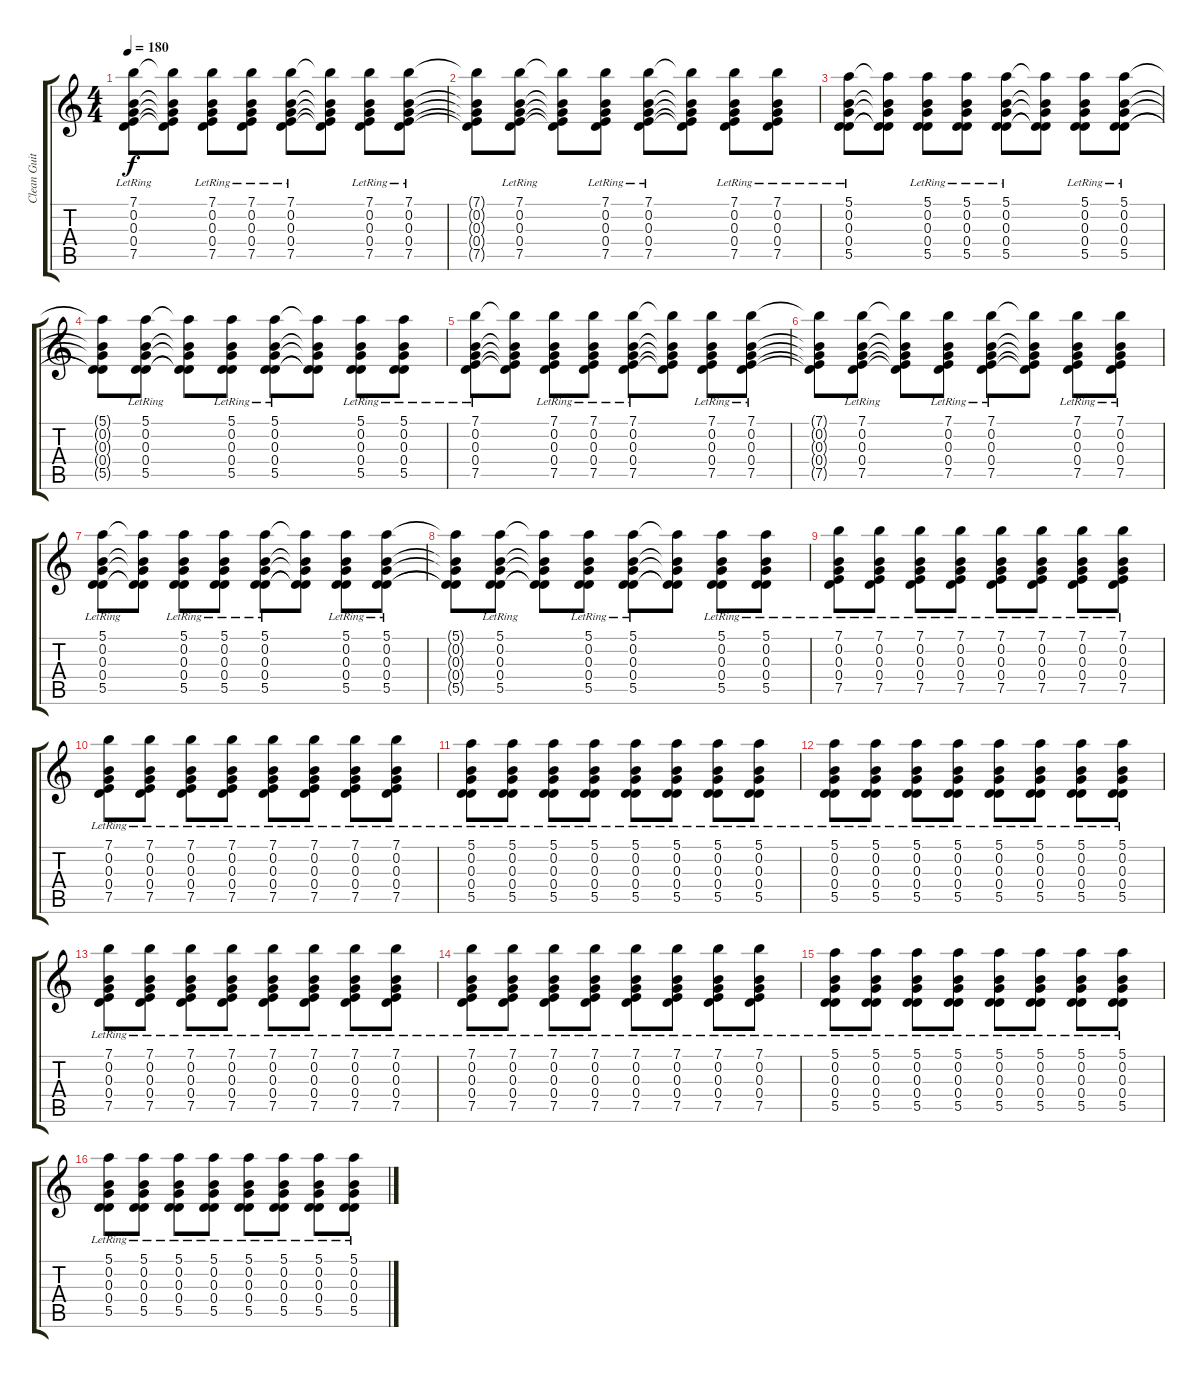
\track ("Clean Guitar" "Clean Guit") {instrument electricguitarjazz}
\staff {score tabs}
\tuning (E4 B3 G3 D3 A2 D2) {hide}
\ts (4 4)
\tempo 180
\clef g2
\ks c
(7.1{lr} 0.2{lr} 0.3{lr} 0.4{lr} 7.5{lr}).8{dy f} (7.1{t} 0.2{t} 0.3{t} 0.4{t} 7.5{t}).8 (7.1{lr} 0.2{lr} 0.3{lr} 0.4{lr} 7.5{lr}).8 (7.1{lr} 0.2{lr} 0.3{lr} 0.4{lr} 7.5{lr}).8 (7.1{lr} 0.2{lr} 0.3{lr} 0.4{lr} 7.5{lr}).8 (7.1{t} 0.2{t} 0.3{t} 0.4{t} 7.5{t}).8 (7.1{lr} 0.2{lr} 0.3{lr} 0.4{lr} 7.5{lr}).8 (7.1{lr} 0.2{lr} 0.3{lr} 0.4{lr} 7.5{lr}).8 |
(7.1{t} 0.2{t} 0.3{t} 0.4{t} 7.5{t}).8 (7.1{lr} 0.2{lr} 0.3{lr} 0.4{lr} 7.5{lr}).8 (7.1{t} 0.2{t} 0.3{t} 0.4{t} 7.5{t}).8 (7.1{lr} 0.2{lr} 0.3{lr} 0.4{lr} 7.5{lr}).8 (7.1{lr} 0.2{lr} 0.3{lr} 0.4{lr} 7.5{lr}).8 (7.1{t} 0.2{t} 0.3{t} 0.4{t} 7.5{t}).8 (7.1{lr} 0.2{lr} 0.3{lr} 0.4{lr} 7.5{lr}).8 (7.1{lr} 0.2{lr} 0.3{lr} 0.4{lr} 7.5{lr}).8 |
(5.1{lr} 0.2{lr} 0.3{lr} 0.4{lr} 5.5{lr}).8 (5.1{t} 0.2{t} 0.3{t} 0.4{t} 5.5{t}).8 (5.1{lr} 0.2{lr} 0.3{lr} 0.4{lr} 5.5{lr}).8 (5.1{lr} 0.2{lr} 0.3{lr} 0.4{lr} 5.5{lr}).8 (5.1{lr} 0.2{lr} 0.3{lr} 0.4{lr} 5.5{lr}).8 (5.1{t} 0.2{t} 0.3{t} 0.4{t} 5.5{t}).8 (5.1{lr} 0.2{lr} 0.3{lr} 0.4{lr} 5.5{lr}).8 (5.1{lr} 0.2{lr} 0.3{lr} 0.4{lr} 5.5{lr}).8 |
(5.1{t} 0.2{t} 0.3{t} 0.4{t} 5.5{t}).8 (5.1{lr} 0.2{lr} 0.3{lr} 0.4{lr} 5.5{lr}).8 (5.1{t} 0.2{t} 0.3{t} 0.4{t} 5.5{t}).8 (5.1{lr} 0.2{lr} 0.3{lr} 0.4{lr} 5.5{lr}).8 (5.1{lr} 0.2{lr} 0.3{lr} 0.4{lr} 5.5{lr}).8 (5.1{t} 0.2{t} 0.3{t} 0.4{t} 5.5{t}).8 (5.1{lr} 0.2{lr} 0.3{lr} 0.4{lr} 5.5{lr}).8 (5.1{lr} 0.2{lr} 0.3{lr} 0.4{lr} 5.5{lr}).8 |
(7.1{lr} 0.2{lr} 0.3{lr} 0.4{lr} 7.5{lr}).8 (7.1{t} 0.2{t} 0.3{t} 0.4{t} 7.5{t}).8 (7.1{lr} 0.2{lr} 0.3{lr} 0.4{lr} 7.5{lr}).8 (7.1{lr} 0.2{lr} 0.3{lr} 0.4{lr} 7.5{lr}).8 (7.1{lr} 0.2{lr} 0.3{lr} 0.4{lr} 7.5{lr}).8 (7.1{t} 0.2{t} 0.3{t} 0.4{t} 7.5{t}).8 (7.1{lr} 0.2{lr} 0.3{lr} 0.4{lr} 7.5{lr}).8 (7.1{lr} 0.2{lr} 0.3{lr} 0.4{lr} 7.5{lr}).8 |
(7.1{t} 0.2{t} 0.3{t} 0.4{t} 7.5{t}).8 (7.1{lr} 0.2{lr} 0.3{lr} 0.4{lr} 7.5{lr}).8 (7.1{t} 0.2{t} 0.3{t} 0.4{t} 7.5{t}).8 (7.1{lr} 0.2{lr} 0.3{lr} 0.4{lr} 7.5{lr}).8 (7.1{lr} 0.2{lr} 0.3{lr} 0.4{lr} 7.5{lr}).8 (7.1{t} 0.2{t} 0.3{t} 0.4{t} 7.5{t}).8 (7.1{lr} 0.2{lr} 0.3{lr} 0.4{lr} 7.5{lr}).8 (7.1{lr} 0.2{lr} 0.3{lr} 0.4{lr} 7.5{lr}).8 |
(5.1{lr} 0.2{lr} 0.3{lr} 0.4{lr} 5.5{lr}).8 (5.1{t} 0.2{t} 0.3{t} 0.4{t} 5.5{t}).8 (5.1{lr} 0.2{lr} 0.3{lr} 0.4{lr} 5.5{lr}).8 (5.1{lr} 0.2{lr} 0.3{lr} 0.4{lr} 5.5{lr}).8 (5.1{lr} 0.2{lr} 0.3{lr} 0.4{lr} 5.5{lr}).8 (5.1{t} 0.2{t} 0.3{t} 0.4{t} 5.5{t}).8 (5.1{lr} 0.2{lr} 0.3{lr} 0.4{lr} 5.5{lr}).8 (5.1{lr} 0.2{lr} 0.3{lr} 0.4{lr} 5.5{lr}).8 |
(5.1{t} 0.2{t} 0.3{t} 0.4{t} 5.5{t}).8 (5.1{lr} 0.2{lr} 0.3{lr} 0.4{lr} 5.5{lr}).8 (5.1{t} 0.2{t} 0.3{t} 0.4{t} 5.5{t}).8 (5.1{lr} 0.2{lr} 0.3{lr} 0.4{lr} 5.5{lr}).8 (5.1{lr} 0.2{lr} 0.3{lr} 0.4{lr} 5.5{lr}).8 (5.1{t} 0.2{t} 0.3{t} 0.4{t} 5.5{t}).8 (5.1{lr} 0.2{lr} 0.3{lr} 0.4{lr} 5.5{lr}).8 (5.1{lr} 0.2{lr} 0.3{lr} 0.4{lr} 5.5{lr}).8 |
(7.1{lr} 0.2{lr} 0.3{lr} 0.4{lr} 7.5{lr}).8 (7.1{lr} 0.2{lr} 0.3{lr} 0.4{lr} 7.5{lr}).8 (7.1{lr} 0.2{lr} 0.3{lr} 0.4{lr} 7.5{lr}).8 (7.1{lr} 0.2{lr} 0.3{lr} 0.4{lr} 7.5{lr}).8 (7.1{lr} 0.2{lr} 0.3{lr} 0.4{lr} 7.5{lr}).8 (7.1{lr} 0.2{lr} 0.3{lr} 0.4{lr} 7.5{lr}).8 (7.1{lr} 0.2{lr} 0.3{lr} 0.4{lr} 7.5{lr}).8 (7.1{lr} 0.2{lr} 0.3{lr} 0.4{lr} 7.5{lr}).8 |
(7.1{lr} 0.2{lr} 0.3{lr} 0.4{lr} 7.5{lr}).8 (7.1{lr} 0.2{lr} 0.3{lr} 0.4{lr} 7.5{lr}).8 (7.1{lr} 0.2{lr} 0.3{lr} 0.4{lr} 7.5{lr}).8 (7.1{lr} 0.2{lr} 0.3{lr} 0.4{lr} 7.5{lr}).8 (7.1{lr} 0.2{lr} 0.3{lr} 0.4{lr} 7.5{lr}).8 (7.1{lr} 0.2{lr} 0.3{lr} 0.4{lr} 7.5{lr}).8 (7.1{lr} 0.2{lr} 0.3{lr} 0.4{lr} 7.5{lr}).8 (7.1{lr} 0.2{lr} 0.3{lr} 0.4{lr} 7.5{lr}).8 |
(5.1{lr} 0.2{lr} 0.3{lr} 0.4{lr} 5.5{lr}).8 (5.1{lr} 0.2{lr} 0.3{lr} 0.4{lr} 5.5{lr}).8 (5.1{lr} 0.2{lr} 0.3{lr} 0.4{lr} 5.5{lr}).8 (5.1{lr} 0.2{lr} 0.3{lr} 0.4{lr} 5.5{lr}).8 (5.1{lr} 0.2{lr} 0.3{lr} 0.4{lr} 5.5{lr}).8 (5.1{lr} 0.2{lr} 0.3{lr} 0.4{lr} 5.5{lr}).8 (5.1{lr} 0.2{lr} 0.3{lr} 0.4{lr} 5.5{lr}).8 (5.1{lr} 0.2{lr} 0.3{lr} 0.4{lr} 5.5{lr}).8 |
(5.1{lr} 0.2{lr} 0.3{lr} 0.4{lr} 5.5{lr}).8 (5.1{lr} 0.2{lr} 0.3{lr} 0.4{lr} 5.5{lr}).8 (5.1{lr} 0.2{lr} 0.3{lr} 0.4{lr} 5.5{lr}).8 (5.1{lr} 0.2{lr} 0.3{lr} 0.4{lr} 5.5{lr}).8 (5.1{lr} 0.2{lr} 0.3{lr} 0.4{lr} 5.5{lr}).8 (5.1{lr} 0.2{lr} 0.3{lr} 0.4{lr} 5.5{lr}).8 (5.1{lr} 0.2{lr} 0.3{lr} 0.4{lr} 5.5{lr}).8 (5.1{lr} 0.2{lr} 0.3{lr} 0.4{lr} 5.5{lr}).8 |
(7.1{lr} 0.2{lr} 0.3{lr} 0.4{lr} 7.5{lr}).8 (7.1{lr} 0.2{lr} 0.3{lr} 0.4{lr} 7.5{lr}).8 (7.1{lr} 0.2{lr} 0.3{lr} 0.4{lr} 7.5{lr}).8 (7.1{lr} 0.2{lr} 0.3{lr} 0.4{lr} 7.5{lr}).8 (7.1{lr} 0.2{lr} 0.3{lr} 0.4{lr} 7.5{lr}).8 (7.1{lr} 0.2{lr} 0.3{lr} 0.4{lr} 7.5{lr}).8 (7.1{lr} 0.2{lr} 0.3{lr} 0.4{lr} 7.5{lr}).8 (7.1{lr} 0.2{lr} 0.3{lr} 0.4{lr} 7.5{lr}).8 |
(7.1{lr} 0.2{lr} 0.3{lr} 0.4{lr} 7.5{lr}).8 (7.1{lr} 0.2{lr} 0.3{lr} 0.4{lr} 7.5{lr}).8 (7.1{lr} 0.2{lr} 0.3{lr} 0.4{lr} 7.5{lr}).8 (7.1{lr} 0.2{lr} 0.3{lr} 0.4{lr} 7.5{lr}).8 (7.1{lr} 0.2{lr} 0.3{lr} 0.4{lr} 7.5{lr}).8 (7.1{lr} 0.2{lr} 0.3{lr} 0.4{lr} 7.5{lr}).8 (7.1{lr} 0.2{lr} 0.3{lr} 0.4{lr} 7.5{lr}).8 (7.1{lr} 0.2{lr} 0.3{lr} 0.4{lr} 7.5{lr}).8 |
(5.1{lr} 0.2{lr} 0.3{lr} 0.4{lr} 5.5{lr}).8 (5.1{lr} 0.2{lr} 0.3{lr} 0.4{lr} 5.5{lr}).8 (5.1{lr} 0.2{lr} 0.3{lr} 0.4{lr} 5.5{lr}).8 (5.1{lr} 0.2{lr} 0.3{lr} 0.4{lr} 5.5{lr}).8 (5.1{lr} 0.2{lr} 0.3{lr} 0.4{lr} 5.5{lr}).8 (5.1{lr} 0.2{lr} 0.3{lr} 0.4{lr} 5.5{lr}).8 (5.1{lr} 0.2{lr} 0.3{lr} 0.4{lr} 5.5{lr}).8 (5.1{lr} 0.2{lr} 0.3{lr} 0.4{lr} 5.5{lr}).8 |
(5.1{lr} 0.2{lr} 0.3{lr} 0.4{lr} 5.5{lr}).8 (5.1{lr} 0.2{lr} 0.3{lr} 0.4{lr} 5.5{lr}).8 (5.1{lr} 0.2{lr} 0.3{lr} 0.4{lr} 5.5{lr}).8 (5.1{lr} 0.2{lr} 0.3{lr} 0.4{lr} 5.5{lr}).8 (5.1{lr} 0.2{lr} 0.3{lr} 0.4{lr} 5.5{lr}).8 (5.1{lr} 0.2{lr} 0.3{lr} 0.4{lr} 5.5{lr}).8 (5.1{lr} 0.2{lr} 0.3{lr} 0.4{lr} 5.5{lr}).8 (5.1{lr} 0.2{lr} 0.3{lr} 0.4{lr} 5.5{lr}).8
